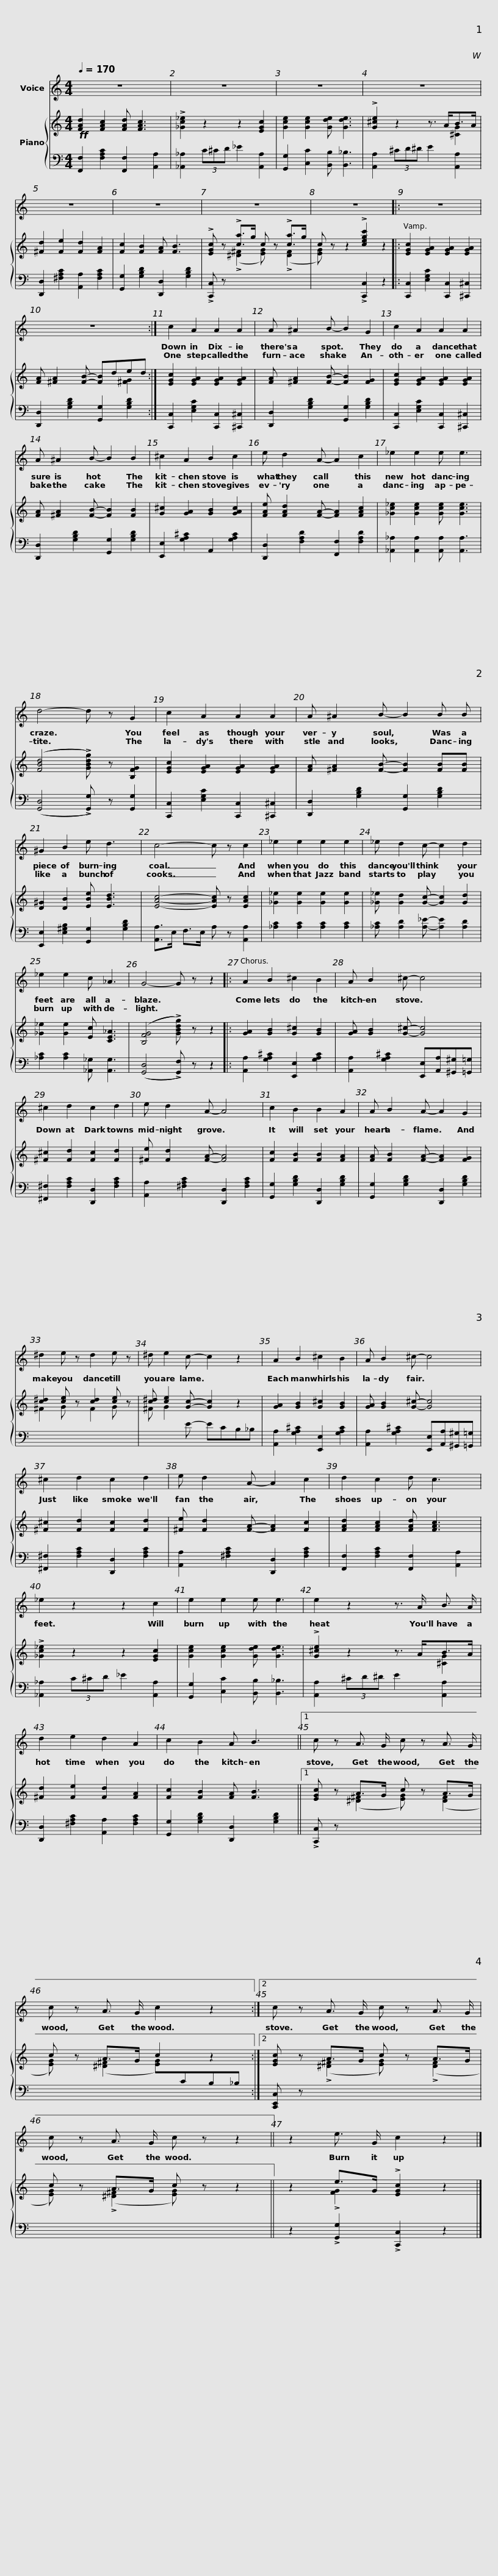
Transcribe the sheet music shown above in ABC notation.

X:1
%%score 1 { ( 2 4 ) | 3 }
L:1/8
Q:1/4=170
M:4/4
I:linebreak $
K:C
V:1 treble
V:2 treble
V:4 treble
V:3 bass
V:1
 z8 | z8 | z8 | z8 | z8 | %5
 z8 |$ z8 | z8 |: z8 | z8 :| %10
 c2 A2 A2 A2 |$ A ^A2 B- B2 G2 | c2 A2 A2 A2 | A ^A2 B- B2 B2 | ^c2 A2 B2 c2 | %15
 e d2 A- A2 c2 |$ _e2 e2 e e3 | d4- d z G2 | c2 A2 A2 A2 | A ^A2 B- B2 B B | %20
 ^G2 B2 e d3 |$ c4- c z c2 | _e2 e2 e2 e2 | _e d2 c- c2 d2 | _e2 e2 c _A3 | %25
 G4- G z z2 |:$ A2 B2 ^c2 B2 | A B2 ^c- c4 | ^c2 d2 c2 d2 | e d2 A- A4 | %30
 c2 B2 B2 A2 |$ A B2 A- A2 G2 | ^d2 e z d2 e z | ^d e2 c- c2 z2 | A2 B2 ^c2 B2 | %35
 A B2 ^c- c4 |$ ^c2 d2 c2 d2 | e d2 A- A2 c2 | d2 c2 d c3 | _e2 z2 z2 c2 | %40
 e2 e2 e e3 |$ e2 z2 z3/2 A/ B3/2 A/ | d2 e2 d2 A2 |$ c2 B2 A B3 ||1 c z A3/2 G/ c z A3/2 G/ | %45
 c z A3/2 G/ c2 z2 :|2$ c z A3/2 G/ c z A3/2 G/ | c z A3/2 G/ c z z2 || z2 e3/2 G/ c2 z2 |] %49
V:2
!ff! [FAd]2 [FAc]2 [FAd] [FAc]3 | !>![_Gc_e]2 z2 z2 [EGc]2 | [Gce]2 [Gce]2 [Gde] [Gde]3 | !>![G^ce]2 z2 z3/2 A<BA/ | [^Fd]2 [Fe]2 [Fd]2 [FA]2 | %5
 [Fc]2 [FB]2 [FA] [FB]3 |$ !>![EGc] z !>![ca]>g c z !>![ca]>g | c z z2 !>![cegc']2 z2 |: [EGc]2 [EGA]2 [EGA]2 [EGA]2 | [FA] [^FA]2 [FB]- [FB]ded :| %10
 [EGc]2 [EGA]2 [EGA]2 [EGA]2 |$ [FA] [^FA]2 [FB]- [FB]2 [FG]2 | [EGc]2 [EGA]2 [EGA]2 [EGA]2 | [FA] [^FA]2 [FB]- [FB]2 [FB]2 | [G^c]2 [GA]2 [GB]2 [GAc]2 | %15
 [FAe] [FAd]2 [FA]- [FA]2 [FAc]2 |$ [_Gc_e]2 [Gce]2 [Gce] [Gce]3 | (([FBd]4 !>![GBdg])) z [B,FG]2 | [EGc]2 [EGA]2 [EGA]2 [EGA]2 | [FA] [^FA]2 [FB]- [FB]2 [FB][FB] | %20
 [D^G]2 [DB]2 [EBe] [EBd]3 |$ [EAc]4- [EAc] z [EAc]2 | [_G_e]2 [Ge]2 [Ge]2 [Ge]2 | [_G_e] [Gd]2 [Gc]- [Gc]2 [Gd]2 | [_G_e]2 [Ge]2 [Ec] [CE_A]3 | %25
 (([B,FG]4 !>![GBdg])) z z2 |:$ [GA]2 [GB]2 [G^c]2 [GB]2 | [GA] [GB]2 [G^c]- [Gc]4 | [^F^c]2 [Fd]2 [Fc]2 [Fd]2 | [^Fe] [Fd]2 [FA]- [FA]4 | %30
 [Fc]2 [FB]2 [FB]2 [FA]2 |$ [FA] [FB]2 [FA]- [FA]2 [FG]2 | [c^d]2 [ce] z [cd]2 [ce] z | [c^d] [ce]2 [Gc]- [Gc]2 z2 | [GA]2 [GB]2 [G^c]2 [GB]2 | %35
 [GA] [GB]2 [G^c]- [Gc]4 |$ [^F^c]2 [Fd]2 [Fc]2 [Fd]2 | [^Fe] [Fd]2 [FA]- [FA]2 [Fc]2 | [FAd]2 [FAc]2 [FAd] [FAc]3 | !>![_Gc_e]2 z2 z2 [EGc]2 | %40
 [Gce]2 [Gce]2 [Gde] [Gde]3 |$ !>![G^ce]2 z2 z3/2 A<BA/ | [^Fd]2 [Fe]2 [Fd]2 [FA]2 |$ [Fc]2 [FB]2 [FA] [FB]3 ||1 [EGc] z A>G c z A>G | %45
 c z A>G c2 z2 :|2$ [EGc] z A>G c z A>G | c z A>G c z z2 || z2 e>G !>![EGc]2 z2 |] %49
V:3
 [F,,F,]2 [F,A,C]2 [F,,F,]2 [A,,A,]2 | [_A,,_A,]2 (3C^CD _E2 [A,,A,]2 | [G,,G,]2 [C,C]2 [B,,B,] [B,,_B,]3 | [A,,A,]2 (3^CD^D E2 [A,,A,]2 | [D,,D,]2 [^F,A,C]2 [A,,A,]2 [F,A,C]2 | %5
 [G,,G,]2 [G,B,D]2 [D,,D,]2 [G,B,D]2 |$ !>![C,,C,] z x2 x4 | x4 !>![C,,C,]2 z2 |: [C,,C,]2 [E,G,C]2 [C,,C,]2 [^C,,^C,]2 | [D,,D,]2 [G,B,D]2 [G,,G,]2 [G,B,D]2 :| %10
 [C,,C,]2 [E,G,C]2 [C,,C,]2 [^C,,^C,]2 |$ [D,,D,]2 [G,B,D]2 [G,,G,]2 [G,B,D]2 | [C,,C,]2 [E,G,C]2 [C,,C,]2 [^C,,^C,]2 | [D,,D,]2 [G,B,D]2 [G,,G,]2 [G,B,D]2 | [E,,E,]2 [G,A,^C]2 A,,2 [G,A,C]2 | %15
 [D,,D,]2 [F,A,D]2 [F,,F,]2 [F,A,D]2 |$ [_A,,_A,]2 [A,,A,]2 [A,,A,] [A,,A,]3 | (([G,,D,]4 !>![G,,G,])) z [G,,G,]2 | [C,,C,]2 [E,G,C]2 [C,,C,]2 [^C,,^C,]2 | [D,,D,]2 [G,B,D]2 [G,,G,]2 [G,B,D]2 | %20
 [E,,E,]2 [E,^G,B,]2 [G,,G,]2 [G,B,D]2 |$ [A,,A,]>E, F,>E, A, z [A,,A,]2 | [_A,C]2 [A,C]2 [A,C]2 [A,C]2 | [_A,C] [A,D]2 [A,_E]- [A,E]2 [A,D]2 | [_A,C]2 [A,C]2 [_A,,_G,] [A,,G,]3 | %25
 (([G,,D,]4 !>![G,,F,])) z z2 |:$ [A,,A,]2 [G,A,^C]2 [E,,E,]2 [G,A,C]2 | [A,,A,]2 [G,A,^C]2 [E,,E,][A,,A,][^G,,^G,][=G,,=G,] | [^F,,^F,]2 [F,A,C]2 [D,,D,]2 [F,A,C]2 | [A,,A,]2 [^F,A,C]2 [D,,D,]2 [F,A,C]2 | %30
 [G,,G,]2 [G,B,D]2 [D,,D,]2 [G,B,D]2 |$ [G,,G,]2 [G,B,D]2 [D,,D,]2 [G,B,D]2 | x8 | x3 E- ECB,_B, | [A,,A,]2 [G,A,^C]2 [E,,E,]2 [G,A,C]2 | %35
 [A,,A,]2 [G,A,^C]2 [E,,E,][A,,A,][^G,,^G,][=G,,=G,] |$ [^F,,^F,]2 [F,A,C]2 [D,,D,]2 [F,A,C]2 | [A,,A,]2 [^F,A,C]2 [D,,D,]2 [F,A,C]2 | [F,,F,]2 [F,A,C]2 [F,,F,]2 [A,,A,]2 | [_A,,_A,]2 (3C^CD _E2 [A,,A,]2 | %40
 [G,,G,]2 [C,C]2 [B,,B,] [B,,_B,]3 |$ [A,,A,]2 (3^CD^D E2 [A,,A,]2 | [D,,D,]2 [^F,A,C]2 [A,,A,]2 [F,A,C]2 |$ [G,,G,]2 [G,B,D]2 [D,,D,]2 [G,B,D]2 ||1 !>![C,,C,] z x2 x4 | %45
 x8 :|2$ [C,,E,,C,] z x2 x4 | x8 || z2 !>![G,,G,]2 !>![C,,C,]2 z2 |] %49
V:4
 x8 | x8 | x8 | x6 [^CG]2 | x8 | %5
 x8 |$ x2 (!>![^D^F]2 [EG]) z (!>![DF]2 | [EG]) x7 |: x8 | x6 [^FG]2 :| %10
 x8 |$ x8 | x8 | x8 | x8 | %15
 x8 |$ x8 | x8 | x8 | x8 | %20
 x8 |$ x8 | x8 | x8 | x8 | %25
 x8 |:$ x8 | x8 | x8 | x8 | %30
 x8 |$ x8 | ^F2 G z F2 G x | ^F G2 x5 | x8 | %35
 x8 |$ x8 | x8 | x8 | x8 | %40
 x8 |$ x6 [^CG]2 | x8 |$ x8 ||1 x2 ([^D^F]2 [EG]) z ([DF]2 | %45
 [EG]) z ([^D^F]2 [EG])[I:staff +1]CB,_B, :|2$ x2[I:staff -1] (!>![^D^F]2 [EG]) z (!>![DF]2 | [EG]) z (!>![^D^F]2 [EG]) x3 || x2 !>![FG]2 x4 |] %49
